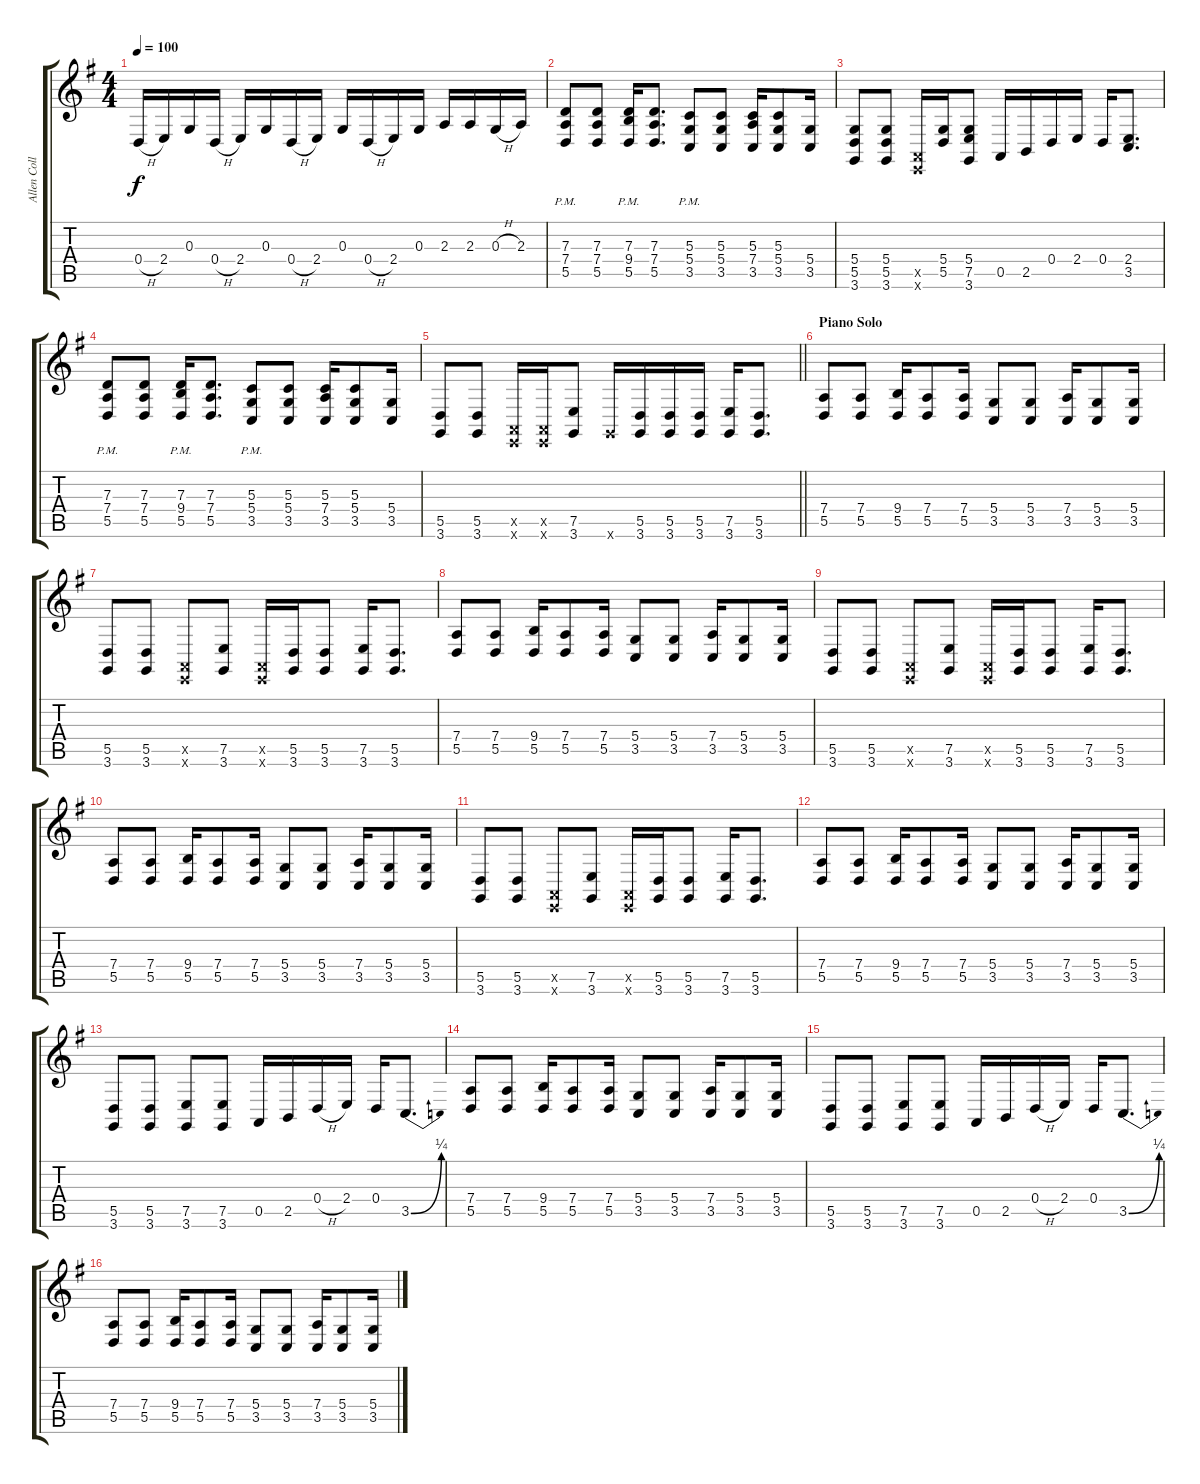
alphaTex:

\track ("Allen Collins" "Allen Coll") {instrument lead2sawtooth}
\staff {score tabs}
\tuning (E4 B3 G3 D3 A2 E2) {hide}
\ts (4 4)
\tempo 100
\clef g2
\ks g
0.4{h}.16{dy f} 2.4.16 0.3.16 0.4{h}.16 2.4.16 0.3.16 0.4{h}.16 2.4.16 0.3.16 0.4{h}.16 2.4.16 0.3.16 2.3.16 2.3.16 0.3{h}.16 2.3.16 |
(7.3 7.4{pm} 5.5{pm}).8 (7.3 7.4 5.5).8 (7.3 9.4{pm} 5.5{pm}).16 (7.3 7.4 5.5).8{d} (5.3 5.4{pm} 3.5{pm}).8 (5.3 5.4 3.5).8 (5.3 7.4 3.5).16 (5.3 5.4 3.5).8 (5.4 3.5).16 |
(5.4 5.5 3.6).8 (5.4 5.5 3.6).8 (0.5{x} 0.6{x}).16 (5.4 5.5).16 (5.4 7.5 3.6).8 0.5.16 2.5.16 0.4.16 2.4.16 0.4.16 (2.4 3.5).8{d} |
(7.3 7.4{pm} 5.5{pm}).8 (7.3 7.4 5.5).8 (7.3 9.4{pm} 5.5{pm}).16 (7.3 7.4 5.5).8{d} (5.3 5.4{pm} 3.5{pm}).8 (5.3 5.4 3.5).8 (5.3 7.4 3.5).16 (5.3 5.4 3.5).8 (5.4 3.5).16 |
\barLineRight lightlight
(5.5 3.6).8 (5.5 3.6).8 (0.5{x} 0.6{x}).16 (0.5{x} 0.6{x}).16 (7.5 3.6).8 3.6{x}.16 (5.5 3.6).16 (5.5 3.6).16 (5.5 3.6).16 (7.5 3.6).16 (5.5 3.6).8{d} |
\section ("" "Piano Solo")
(7.4 5.5).8 (7.4 5.5).8 (9.4 5.5).16 (7.4 5.5).8 (7.4 5.5).16 (5.4 3.5).8 (5.4 3.5).8 (7.4 3.5).16 (5.4 3.5).8 (5.4 3.5).16 |
(5.5 3.6).8 (5.5 3.6).8 (0.5{x} 0.6{x}).8 (7.5 3.6).8 (0.5{x} 0.6{x}).16 (5.5 3.6).16 (5.5 3.6).8 (7.5 3.6).16 (5.5 3.6).8{d} |
(7.4 5.5).8 (7.4 5.5).8 (9.4 5.5).16 (7.4 5.5).8 (7.4 5.5).16 (5.4 3.5).8 (5.4 3.5).8 (7.4 3.5).16 (5.4 3.5).8 (5.4 3.5).16 |
(5.5 3.6).8 (5.5 3.6).8 (0.5{x} 0.6{x}).8 (7.5 3.6).8 (0.5{x} 0.6{x}).16 (5.5 3.6).16 (5.5 3.6).8 (7.5 3.6).16 (5.5 3.6).8{d} |
(7.4 5.5).8 (7.4 5.5).8 (9.4 5.5).16 (7.4 5.5).8 (7.4 5.5).16 (5.4 3.5).8 (5.4 3.5).8 (7.4 3.5).16 (5.4 3.5).8 (5.4 3.5).16 |
(5.5 3.6).8 (5.5 3.6).8 (0.5{x} 0.6{x}).8 (7.5 3.6).8 (0.5{x} 0.6{x}).16 (5.5 3.6).16 (5.5 3.6).8 (7.5 3.6).16 (5.5 3.6).8{d} |
(7.4 5.5).8 (7.4 5.5).8 (9.4 5.5).16 (7.4 5.5).8 (7.4 5.5).16 (5.4 3.5).8 (5.4 3.5).8 (7.4 3.5).16 (5.4 3.5).8 (5.4 3.5).16 |
(5.5 3.6).8 (5.5 3.6).8 (7.5 3.6).8 (7.5 3.6).8 0.5.16 2.5.16 0.4{h}.16 2.4.16 0.4.16 3.5{be (bend 0 0 60 1)}.8{d} |
(7.4 5.5).8 (7.4 5.5).8 (9.4 5.5).16 (7.4 5.5).8 (7.4 5.5).16 (5.4 3.5).8 (5.4 3.5).8 (7.4 3.5).16 (5.4 3.5).8 (5.4 3.5).16 |
(5.5 3.6).8 (5.5 3.6).8 (7.5 3.6).8 (7.5 3.6).8 0.5.16 2.5.16 0.4{h}.16 2.4.16 0.4.16 3.5{be (bend 0 0 60 1)}.8{d} |
(7.4 5.5).8 (7.4 5.5).8 (9.4 5.5).16 (7.4 5.5).8 (7.4 5.5).16 (5.4 3.5).8 (5.4 3.5).8 (7.4 3.5).16 (5.4 3.5).8 (5.4 3.5).16
